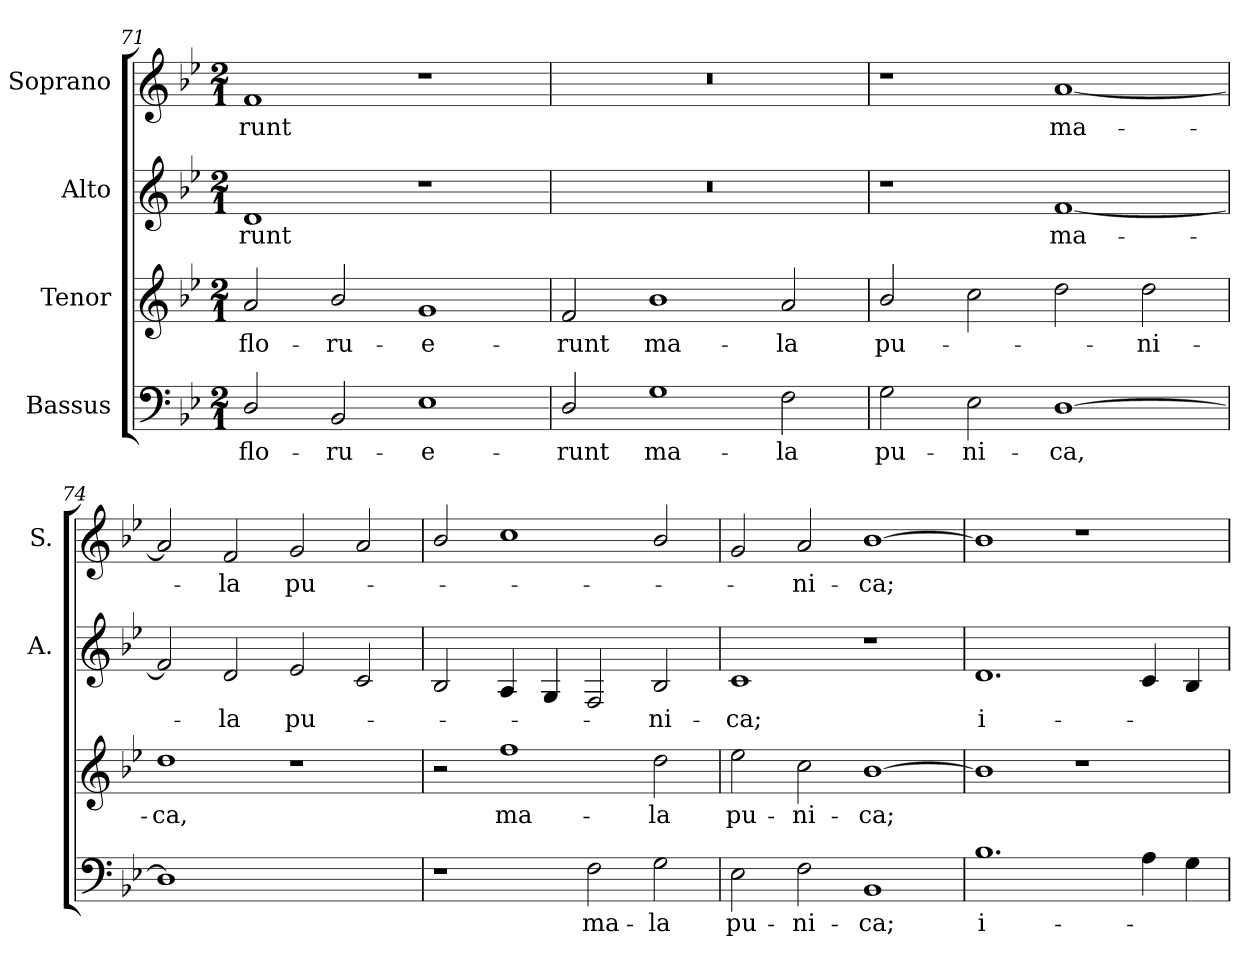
**kern	**text	**kern	**text	**kern	**text	**kern	**text
*part4	*part4	*part3	*part3	*part2	*part2	*part1	*part1
*staff4	*staff4	*staff3	*staff3	*staff2	*staff2	*staff1	*staff1
*I"Bassus	*	*I"Tenor	*	*I"Alto	*	*I"Soprano	*
*	*	*	*	*I'A.	*	*I'S.	*
*clefF4	*	*clefG2	*	*clefG2	*	*clefG2	*
*	*	*ITrd7c12	*	*	*	*	*
*k[b-e-]	*	*k[b-e-]	*	*k[b-e-]	*	*k[b-e-]	*
*B-:	*	*B-:	*	*B-:	*	*B-:	*
*M2/1	*	*M2/1	*	*M2/1	*	*M2/1	*
=71	=71	=71	=71	=71	=71	=71	=71
!	!LO:LY:b:color=#000000	!	!	!	!	!	!
!	!	!	!LO:LY:b:color=#000000	!	!	!	!
!	!	!	!	!	!LO:LY:b:color=#000000	!	!
!	!	!	!	!	!	!	!LO:LY:b:color=#000000
2Di/	flo-	2Ai/	flo-	1di	-runt	1fi	-runt
!	!LO:LY:b:color=#000000	!	!	!	!	!	!
!	!	!	!LO:LY:b:color=#000000	!	!	!	!
2BB-i/	-ru-	2B-i/	-ru-	.	.	.	.
!	!LO:LY:b:color=#000000	!	!	!	!	!	!
!	!	!	!LO:LY:b:color=#000000	!	!	!	!
1E-i	-e-	1Gi	-e-	1r	.	1r	.
=72	=72	=72	=72	=72	=72	=72	=72
!	!LO:LY:b:color=#000000	!	!	!	!	!	!
!	!	!	!LO:LY:b:color=#000000	!LO:N:vis=1	!	!LO:N:vis=1	!
2Di/	-runt	2Fi/	-runt	0r	.	0r	.
!	!LO:LY:b:color=#000000	!	!	!	!	!	!
!	!	!	!LO:LY:b:color=#000000	!	!	!	!
1Gi	ma-	1B-i	ma-	.	.	.	.
!	!LO:LY:b:color=#000000	!	!	!	!	!	!
!	!	!	!LO:LY:b:color=#000000	!	!	!	!
2Fi\	-la	2Ai/	-la	.	.	.	.
=73	=73	=73	=73	=73	=73	=73	=73
!	!LO:LY:b:color=#000000	!	!	!	!	!	!
!	!	!	!LO:LY:b:color=#000000	!	!	!	!
2Gi\	pu-	2B-i/	pu-	1r	.	1r	.
!	!LO:LY:b:color=#000000	!	!	!	!	!	!
2E-i\	-ni-	2ci\	.	.	.	.	.
!	!LO:LY:b:color=#000000	!	!	!	!	!	!
!	!	!	!	!	!LO:LY:b:color=#000000	!	!
!	!	!	!	!	!	!	!LO:LY:b:color=#000000
[1Di	-ca,	2di\	.	[1fi	ma-	[1ai	ma-
!	!	!	!LO:LY:b:color=#000000	!	!	!	!
.	.	2di\	-ni-	.	.	.	.
=74	=74	=74	=74	=74	=74	=74	=74
!	!	!	!LO:LY:b:color=#000000	!	!	!	!
1Di]	.	1di	-ca,	2fi/]	.	2ai/]	.
!	!	!	!	!	!LO:LY:b:color=#000000	!	!
!	!	!	!	!	!	!	!LO:LY:b:color=#000000
.	.	.	.	2di/	-la	2fi/	-la
!	!	!	!	!	!LO:LY:b:color=#000000	!	!
!	!	!	!	!	!	!	!LO:LY:b:color=#000000
1ryy	.	1r	.	2e-i/	pu-	2gi/	pu-
.	.	.	.	2ci/	.	2ai/	.
!!LO:LB:g=z
=75	=75	=75	=75	=75	=75	=75	=75
1r	.	2r	.	2B-i/	.	2b-i/	.
!	!	!	!LO:LY:b:color=#000000	!	!	!	!
.	.	1fi	ma-	4Ai/	.	1cci	.
.	.	.	.	4Gi/	.	.	.
!	!LO:LY:b:color=#000000	!	!	!	!	!	!
2Fi\	ma-	.	.	2Fi/	.	.	.
!	!LO:LY:b:color=#000000	!	!	!	!	!	!
!	!	!	!LO:LY:b:color=#000000	!	!	!	!
!	!	!	!	!	!LO:LY:b:color=#000000	!	!
2Gi\	-la	2di\	-la	2B-i/	-ni-	2b-i/	.
=76	=76	=76	=76	=76	=76	=76	=76
!	!LO:LY:b:color=#000000	!	!	!	!	!	!
!	!	!	!LO:LY:b:color=#000000	!	!	!	!
!	!	!	!	!	!LO:LY:b:color=#000000	!	!
2E-i\	pu-	2e-i\	pu-	1ci	-ca;	2gi/	.
!	!LO:LY:b:color=#000000	!	!	!	!	!	!
!	!	!	!LO:LY:b:color=#000000	!	!	!	!
!	!	!	!	!	!	!	!LO:LY:b:color=#000000
2Fi\	-ni-	2ci\	-ni-	.	.	2ai/	-ni-
!	!LO:LY:b:color=#000000	!	!	!	!	!	!
!	!	!	!LO:LY:b:color=#000000	!	!	!	!
!	!	!	!	!	!	!	!LO:LY:b:color=#000000
1BB-i	-ca;	[1B-i	-ca;	1r	.	[1b-i	-ca;
=77	=77	=77	=77	=77	=77	=77	=77
!	!LO:LY:b:color=#000000	!	!	!	!	!	!
!	!	!	!	!	!LO:LY:b:color=#000000	!	!
1.B-i	i-	1B-i]	.	1.di	i-	1b-i]	.
.	.	1r	.	.	.	1r	.
4Ai\	.	.	.	4ci/	.	.	.
4Gi\	.	.	.	4B-i/	.	.	.
=	=	=	=	=	=	=	=
*-	*-	*-	*-	*-	*-	*-	*-
